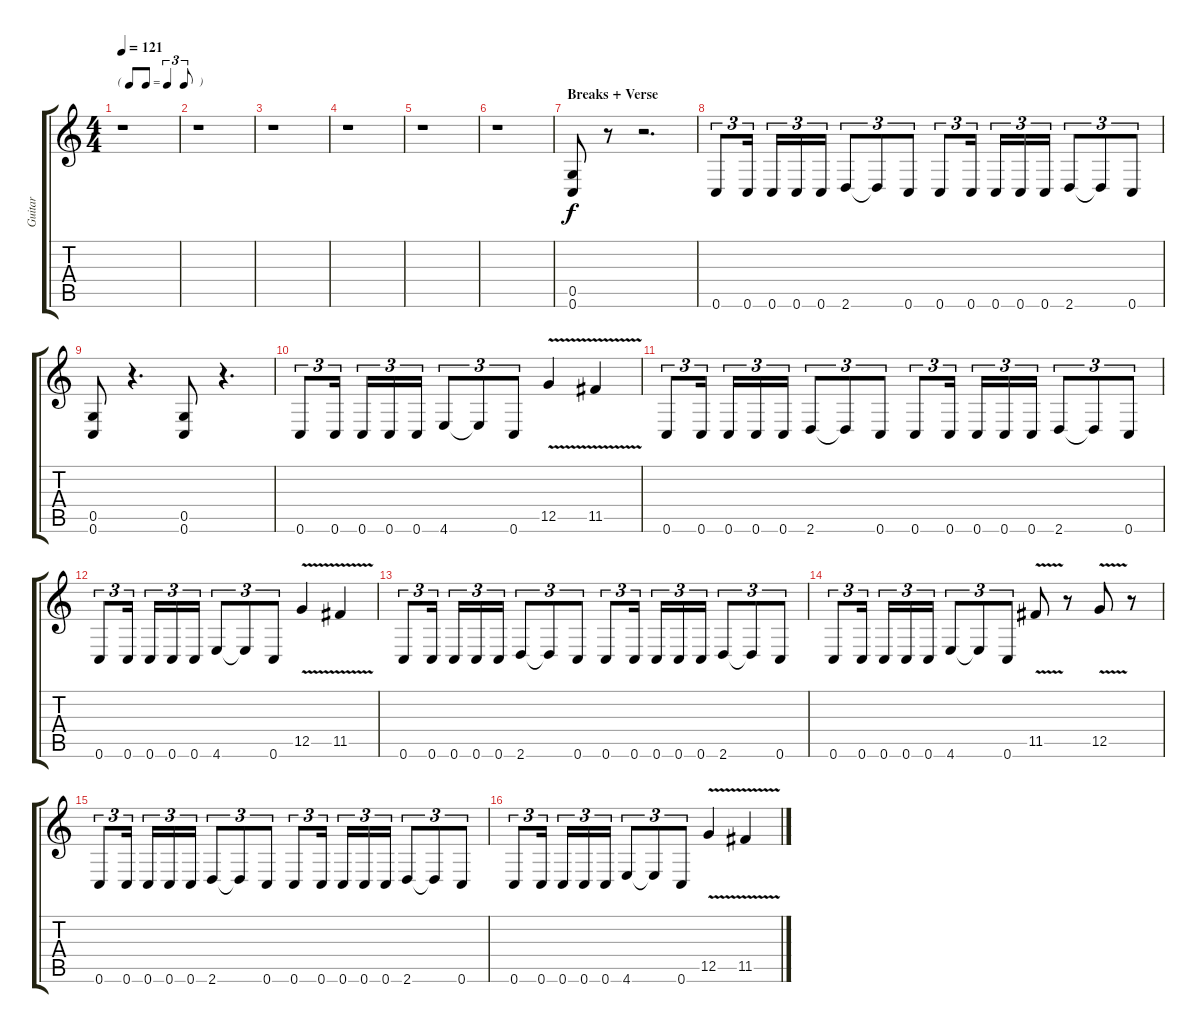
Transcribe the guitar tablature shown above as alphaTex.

\track ("Guitar" "Guitar") {instrument distortionguitar}
\staff {score tabs}
\tuning (D4 A3 F3 C3 G2 C2) {hide}
\ts (4 4)
\tf triplet8th
\tempo 121
\clef g2
\ks c
r.1{dy f} |
r.1 |
r.1 |
r.1 |
r.1 |
r.1 |
\section ("" "Breaks + Verse")
(0.5 0.6).8{balance 0} r.8 r.2{d} |
0.6.8{tu (3 2)} 0.6.16{tu (3 2)} 0.6.16{tu (3 2)} 0.6.16{tu (3 2)} 0.6.16{tu (3 2)} 2.6.8{tu (3 2)} 2.6{t}.8{tu (3 2)} 0.6.8{tu (3 2)} 0.6.8{tu (3 2)} 0.6.16{tu (3 2)} 0.6.16{tu (3 2)} 0.6.16{tu (3 2)} 0.6.16{tu (3 2)} 2.6.8{tu (3 2)} 2.6{t}.8{tu (3 2)} 0.6.8{tu (3 2)} |
(0.5 0.6).8 r.4{d} (0.5 0.6).8 r.4{d} |
0.6.8{tu (3 2)} 0.6.16{tu (3 2)} 0.6.16{tu (3 2)} 0.6.16{tu (3 2)} 0.6.16{tu (3 2)} 4.6.8{tu (3 2)} 4.6{t}.8{tu (3 2)} 0.6.8{tu (3 2)} 12.5{v}.4 11.5{v}.4 |
0.6.8{tu (3 2)} 0.6.16{tu (3 2)} 0.6.16{tu (3 2)} 0.6.16{tu (3 2)} 0.6.16{tu (3 2)} 2.6.8{tu (3 2)} 2.6{t}.8{tu (3 2)} 0.6.8{tu (3 2)} 0.6.8{tu (3 2)} 0.6.16{tu (3 2)} 0.6.16{tu (3 2)} 0.6.16{tu (3 2)} 0.6.16{tu (3 2)} 2.6.8{tu (3 2)} 2.6{t}.8{tu (3 2)} 0.6.8{tu (3 2)} |
0.6.8{tu (3 2)} 0.6.16{tu (3 2)} 0.6.16{tu (3 2)} 0.6.16{tu (3 2)} 0.6.16{tu (3 2)} 4.6.8{tu (3 2)} 4.6{t}.8{tu (3 2)} 0.6.8{tu (3 2)} 12.5{v}.4 11.5{v}.4 |
0.6.8{tu (3 2)} 0.6.16{tu (3 2)} 0.6.16{tu (3 2)} 0.6.16{tu (3 2)} 0.6.16{tu (3 2)} 2.6.8{tu (3 2)} 2.6{t}.8{tu (3 2)} 0.6.8{tu (3 2)} 0.6.8{tu (3 2)} 0.6.16{tu (3 2)} 0.6.16{tu (3 2)} 0.6.16{tu (3 2)} 0.6.16{tu (3 2)} 2.6.8{tu (3 2)} 2.6{t}.8{tu (3 2)} 0.6.8{tu (3 2)} |
0.6.8{tu (3 2)} 0.6.16{tu (3 2)} 0.6.16{tu (3 2)} 0.6.16{tu (3 2)} 0.6.16{tu (3 2)} 4.6.8{tu (3 2)} 4.6{t}.8{tu (3 2)} 0.6.8{tu (3 2)} 11.5{v}.8 r.8 12.5{v}.8 r.8 |
0.6.8{tu (3 2)} 0.6.16{tu (3 2)} 0.6.16{tu (3 2)} 0.6.16{tu (3 2)} 0.6.16{tu (3 2)} 2.6.8{tu (3 2)} 2.6{t}.8{tu (3 2)} 0.6.8{tu (3 2)} 0.6.8{tu (3 2)} 0.6.16{tu (3 2)} 0.6.16{tu (3 2)} 0.6.16{tu (3 2)} 0.6.16{tu (3 2)} 2.6.8{tu (3 2)} 2.6{t}.8{tu (3 2)} 0.6.8{tu (3 2)} |
0.6.8{tu (3 2)} 0.6.16{tu (3 2)} 0.6.16{tu (3 2)} 0.6.16{tu (3 2)} 0.6.16{tu (3 2)} 4.6.8{tu (3 2)} 4.6{t}.8{tu (3 2)} 0.6.8{tu (3 2)} 12.5{v}.4 11.5{v}.4
